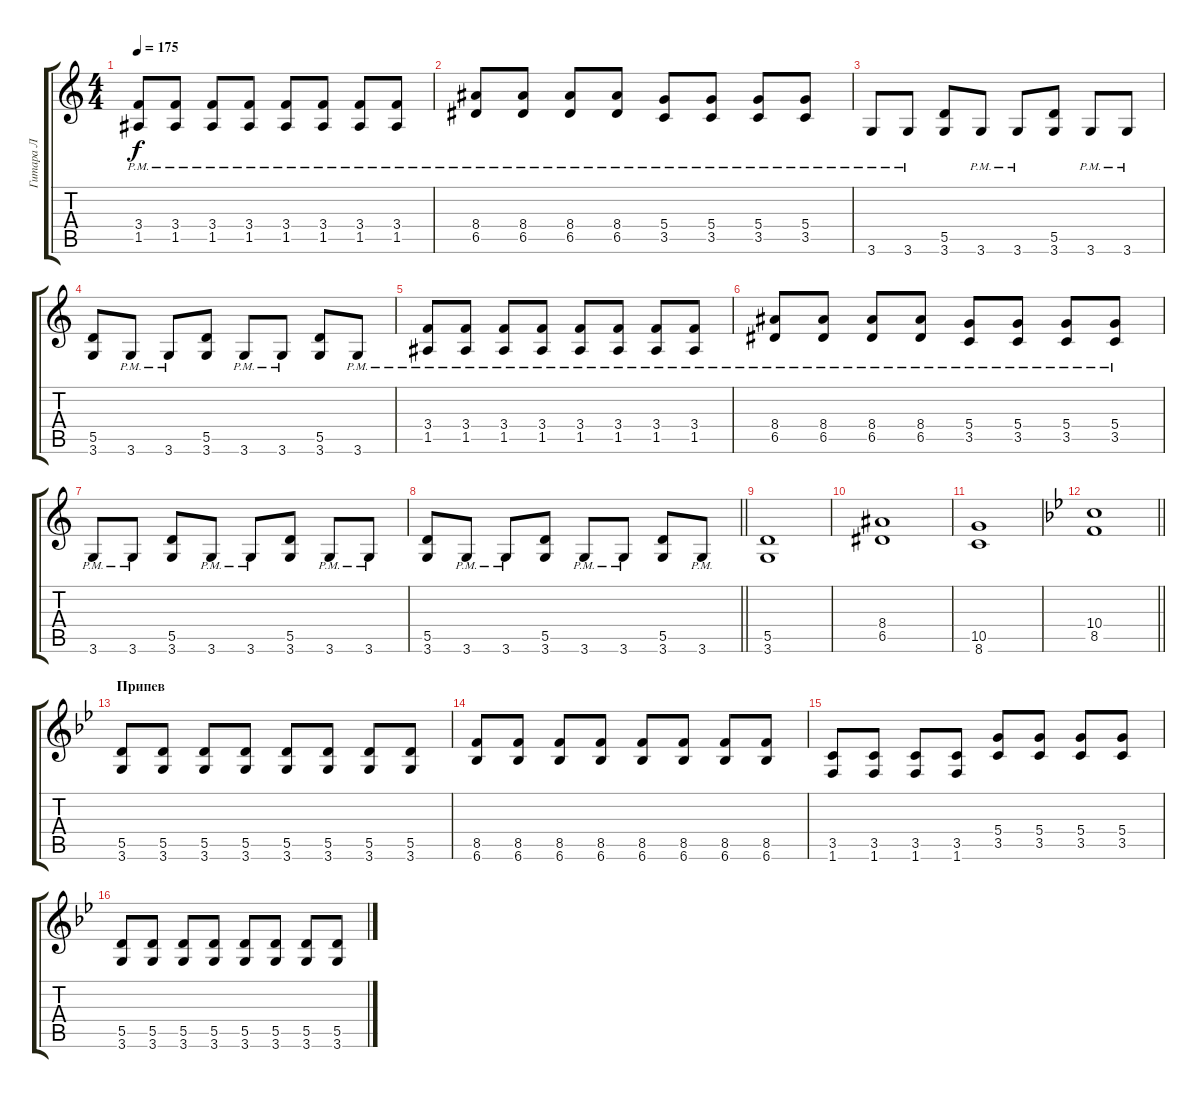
\track ("Гитара Л" "Гитара Л") {instrument distortionguitar}
\staff {score tabs}
\tuning (E4 B3 G3 D3 A2 E2) {hide}
\ts (4 4)
\section ("" " ")
\tempo 175
\clef g2
\ks c
(3.4{pm} 1.5{pm}).8{dy f} (3.4{pm} 1.5{pm}).8 (3.4{pm} 1.5{pm}).8 (3.4{pm} 1.5{pm}).8 (3.4{pm} 1.5{pm}).8 (3.4{pm} 1.5{pm}).8 (3.4{pm} 1.5{pm}).8 (3.4{pm} 1.5{pm}).8 |
(8.4{pm} 6.5{pm}).8 (8.4{pm} 6.5{pm}).8 (8.4{pm} 6.5{pm}).8 (8.4{pm} 6.5{pm}).8 (5.4{pm} 3.5{pm}).8 (5.4{pm} 3.5{pm}).8 (5.4{pm} 3.5{pm}).8 (5.4{pm} 3.5{pm}).8 |
3.6{pm}.8 3.6{pm}.8 (5.5 3.6).8 3.6{pm}.8 3.6{pm}.8 (5.5 3.6).8 3.6{pm}.8 3.6{pm}.8 |
(5.5 3.6).8 3.6{pm}.8 3.6{pm}.8 (5.5 3.6).8 3.6{pm}.8 3.6{pm}.8 (5.5 3.6).8 3.6{pm}.8 |
(3.4{pm} 1.5{pm}).8 (3.4{pm} 1.5{pm}).8 (3.4{pm} 1.5{pm}).8 (3.4{pm} 1.5{pm}).8 (3.4{pm} 1.5{pm}).8 (3.4{pm} 1.5{pm}).8 (3.4{pm} 1.5{pm}).8 (3.4{pm} 1.5{pm}).8 |
(8.4{pm} 6.5{pm}).8 (8.4{pm} 6.5{pm}).8 (8.4{pm} 6.5{pm}).8 (8.4{pm} 6.5{pm}).8 (5.4{pm} 3.5{pm}).8 (5.4{pm} 3.5{pm}).8 (5.4{pm} 3.5{pm}).8 (5.4{pm} 3.5{pm}).8 |
3.6{pm}.8 3.6{pm}.8 (5.5 3.6).8 3.6{pm}.8 3.6{pm}.8 (5.5 3.6).8 3.6{pm}.8 3.6{pm}.8 |
\barLineRight lightlight
(5.5 3.6).8 3.6{pm}.8 3.6{pm}.8 (5.5 3.6).8 3.6{pm}.8 3.6{pm}.8 (5.5 3.6).8 3.6{pm}.8 |
\section ("" " ")
(5.5 3.6).1 |
(8.4 6.5).1 |
(10.5 8.6).1 |
\barLineRight lightlight
\ks bb
(10.4 8.5).1 |
\section ("" "Припев")
(5.5 3.6).8 (5.5 3.6).8 (5.5 3.6).8 (5.5 3.6).8 (5.5 3.6).8 (5.5 3.6).8 (5.5 3.6).8 (5.5 3.6).8 |
(8.5 6.6).8 (8.5 6.6).8 (8.5 6.6).8 (8.5 6.6).8 (8.5 6.6).8 (8.5 6.6).8 (8.5 6.6).8 (8.5 6.6).8 |
(3.5 1.6).8 (3.5 1.6).8 (3.5 1.6).8 (3.5 1.6).8 (5.4 3.5).8 (5.4 3.5).8 (5.4 3.5).8 (5.4 3.5).8 |
(5.5 3.6).8 (5.5 3.6).8 (5.5 3.6).8 (5.5 3.6).8 (5.5 3.6).8 (5.5 3.6).8 (5.5 3.6).8 (5.5 3.6).8
